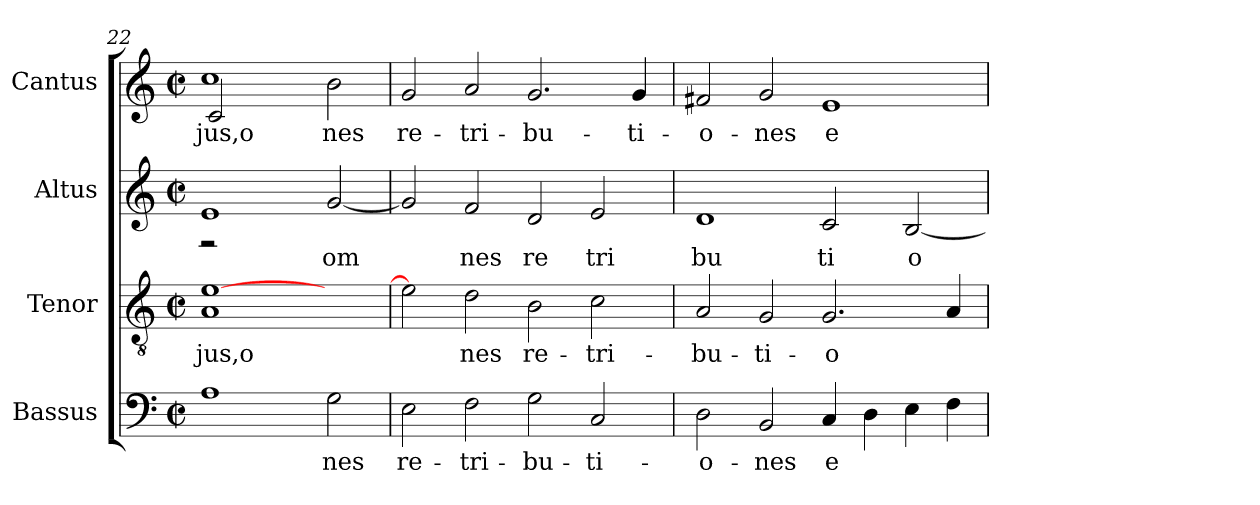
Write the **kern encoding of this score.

**kern	**text	**kern	**text	**kern	**text	**kern	**text
*part4	*part4	*part3	*part3	*part2	*part2	*part1	*part1
*staff4	*staff4	*staff3	*staff3	*staff2	*staff2	*staff1	*staff1
*I"Bassus	*	*I"Tenor	*	*I"Altus	*	*I"Cantus	*
*clefF4	*	*clefGv2	*	*clefG2	*	*clefG2	*
*k[]	*	*k[]	*	*k[]	*	*k[]	*
*C:	*	*C:	*	*C:	*	*C:	*
*M2/2	*	*M2/2	*	*M2/2	*	*M2/2	*
*met(c|)	*	*met(c|)	*	*met(c|)	*	*met(c|)	*
=22	=22	=22	=22	=22	=22	=22	=22
!	!	!	!LO:LY:b:cj	!	!	!	!LO:LY:b:cj
*	*	*	*	*^	*	*^	*
1A	.	1A [>1e	-jus,o	1e	2r	.	1cc	2c/	-jus,o
.	.	.	.	.	1ryy	.	.	1ryy	.
!	!LO:LY:b:cj	!	!	!	!	!LO:LY:b:cj	!	!	!LO:LY:b:cj
2G\	nes	2ryy	.	[<2g/	.	om	2b\	.	nes
*	*	*	*	*v	*v	*	*	*	*
*	*	*	*	*	*	*v	*v	*
=23	=23	=23	=23	=23	=23	=23	=23
!	!LO:LY:b:cj	!	!LO:LY:b:cj	!	!LO:LY:b:cj	!	!LO:LY:b:cj
2E\	re-	2e\]	-	2g/]	.	2g/	re-
!	!LO:LY:b:cj	!	!LO:LY:b:cj	!	!LO:LY:b:cj	!	!LO:LY:b:cj
2F\	-tri-	2d\	-nes	2f/	nes	2a/	-tri-
!	!LO:LY:b:cj	!	!LO:LY:b:cj	!	!LO:LY:b:cj	!	!LO:LY:b:cj
2G\	-bu-	2B\	re-	2d/	re	2.g/	-bu-
!	!LO:LY:b:cj	!	!LO:LY:b:cj	!	!LO:LY:b:cj	!	!
2C/	-ti-	2c\	-tri-	2e/	tri	.	.
!	!	!	!	!	!	!	!LO:LY:b:cj
.	.	.	.	.	.	4g/	-ti-
=24	=24	=24	=24	=24	=24	=24	=24
!	!LO:LY:b:cj	!	!LO:LY:b:cj	!	!LO:LY:b:cj	!	!LO:LY:b:cj
2D\	-o-	2A/	-bu-	1d	bu	2f#X/	-o-
!	!LO:LY:b:cj	!	!LO:LY:b:cj	!	!	!	!LO:LY:b:cj
2BB/	-nes	2G/	-ti-	.	.	2g/	-nes
!	!LO:LY:b:cj	!	!LO:LY:b:cj	!	!LO:LY:b:cj	!	!LO:LY:b:cj
4C/	e-	2.G/	-o-	2c/	ti	1e	e-
!	!LO:LY:b:cj	!	!	!	!	!	!
4D\	--	.	.	.	.	.	.
!	!LO:LY:b:cj	!	!	!	!LO:LY:b:cj	!	!
4E\	--	.	.	[<2B/	o	.	.
!	!LO:LY:b:cj	!	!LO:LY:b:cj	!	!	!	!
4F\	--	4A/	--	.	.	.	.
=	=	=	=	=	=	=	=
*-	*-	*-	*-	*-	*-	*-	*-
